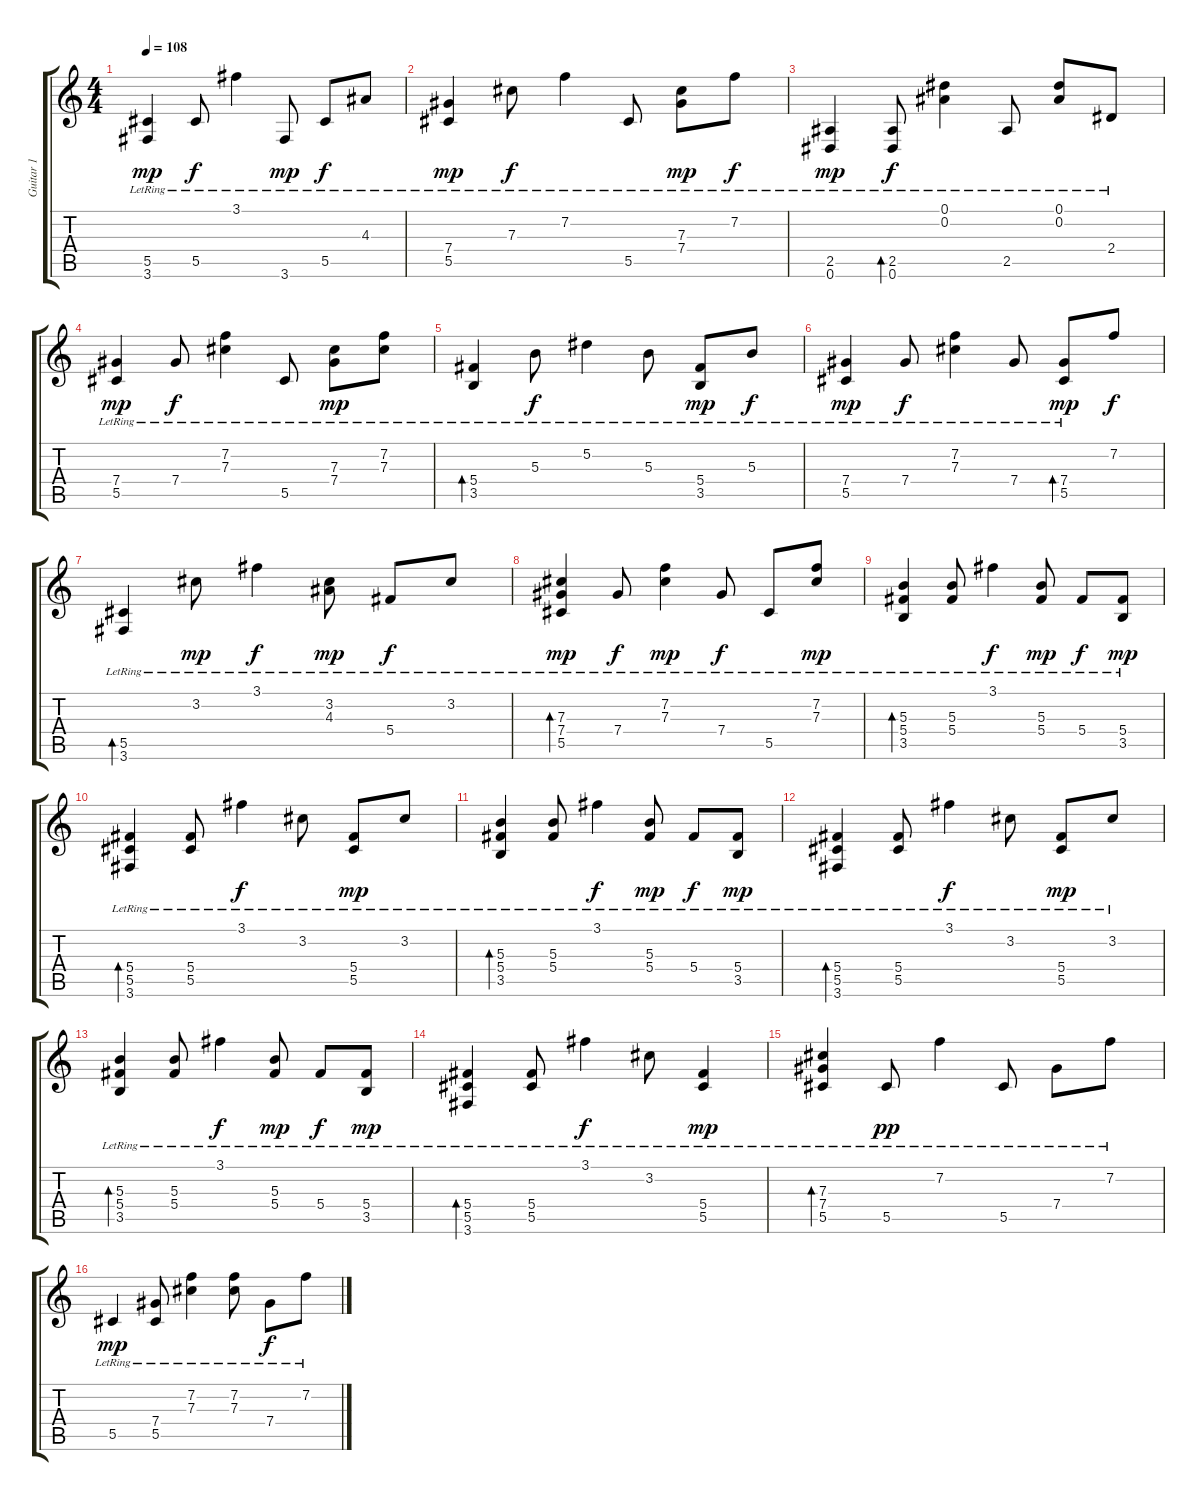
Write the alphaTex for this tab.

\track ("Guitar 1" "Guitar 1") {instrument acousticguitarsteel}
\staff {score tabs}
\tuning (Eb4 Bb3 Gb3 Db3 Ab2 Eb2) {hide}
\ts (4 4)
\tempo 108
\clef g2
\ks c
(5.5{lr} 3.6{lr}).4{dy mp} 5.5{lr}.8{dy f} 3.1{lr}.4 3.6{lr}.8{dy mp} 5.5{lr}.8{dy f} 4.3{lr}.8 |
(7.4{lr} 5.5{lr}).4{dy mp} 7.3{lr}.8{dy f} 7.2{lr}.4 5.5{lr}.8 (7.3{lr} 7.4{lr}).8{dy mp} 7.2{lr}.8{dy f} |
(2.5 0.6{lr}).4{dy mp} (2.5{lr} 0.6{lr}).8{bd 120 dy f} (0.1{lr} 0.2{lr}).4 2.5{lr}.8 (0.1{lr} 0.2{lr}).8 2.4{lr}.8 |
(7.4{lr} 5.5{lr}).4{dy mp} 7.4{lr}.8{dy f} (7.2{lr} 7.3{lr}).4 5.5{lr}.8 (7.3{lr} 7.4{lr}).8{dy mp} (7.2{lr} 7.3{lr}).8 |
(5.4{lr} 3.5{lr}).4{bd 120} 5.3{lr}.8{dy f} 5.2{lr}.4 5.3{lr}.8 (5.4{lr} 3.5{lr}).8{dy mp} 5.3{lr}.8{dy f} |
(7.4{lr} 5.5{lr}).4{dy mp} 7.4{lr}.8{dy f} (7.2{lr} 7.3{lr}).4 7.4{lr}.8 (7.4{lr} 5.5{lr}).8{bd 120 dy mp} 7.2.8{dy f} |
(5.5{lr} 3.6{lr}).4{bd 120} 3.2{lr}.8{dy mp} 3.1{lr}.4{dy f} (3.2{lr} 4.3{lr}).8{dy mp} 5.4{lr}.8{dy f} 3.2{lr}.8 |
(7.3{lr} 7.4{lr} 5.5{lr}).4{bd 120 dy mp} 7.4{lr}.8{dy f} (7.2{lr} 7.3{lr}).4{dy mp} 7.4{lr}.8{dy f} 5.5{lr}.8 (7.2{lr} 7.3{lr}).8{dy mp} |
(5.3{lr} 5.4{lr} 3.5{lr}).4{bd 120} (5.3{lr} 5.4{lr}).8 3.1{lr}.4{dy f} (5.3{lr} 5.4{lr}).8{dy mp} 5.4{lr}.8{dy f} (5.4{lr} 3.5{lr}).8{dy mp} |
(5.4{lr} 5.5{lr} 3.6{lr}).4{bd 120} (5.4{lr} 5.5{lr}).8 3.1{lr}.4{dy f} 3.2{lr}.8 (5.4{lr} 5.5{lr}).8{dy mp} 3.2{lr}.8 |
(5.3{lr} 5.4{lr} 3.5{lr}).4{bd 120} (5.3{lr} 5.4{lr}).8 3.1{lr}.4{dy f} (5.3{lr} 5.4{lr}).8{dy mp} 5.4{lr}.8{dy f} (5.4{lr} 3.5{lr}).8{dy mp} |
(5.4{lr} 5.5{lr} 3.6{lr}).4{bd 120} (5.4{lr} 5.5{lr}).8 3.1{lr}.4{dy f} 3.2{lr}.8 (5.4{lr} 5.5{lr}).8{dy mp} 3.2{lr}.8 |
(5.3{lr} 5.4{lr} 3.5{lr}).4{bd 120} (5.3{lr} 5.4{lr}).8 3.1{lr}.4{dy f} (5.3{lr} 5.4{lr}).8{dy mp} 5.4{lr}.8{dy f} (5.4{lr} 3.5{lr}).8{dy mp} |
(5.4{lr} 5.5{lr} 3.6{lr}).4{bd 120} (5.4{lr} 5.5{lr}).8 3.1{lr}.4{dy f} 3.2{lr}.8 (5.4{lr} 5.5{lr}).4{dy mp} |
(7.3{lr} 7.4{lr} 5.5{lr}).4{bd 120} 5.5{lr}.8{dy pp} 7.2{lr}.4 5.5{lr}.8 7.4{lr}.8 7.2{lr}.8 |
5.5{lr}.4{dy mp} (7.4{lr} 5.5{lr}).8 (7.2{lr} 7.3{lr}).4 (7.2{lr} 7.3{lr}).8 7.4{lr}.8{dy f} 7.2{lr}.8
